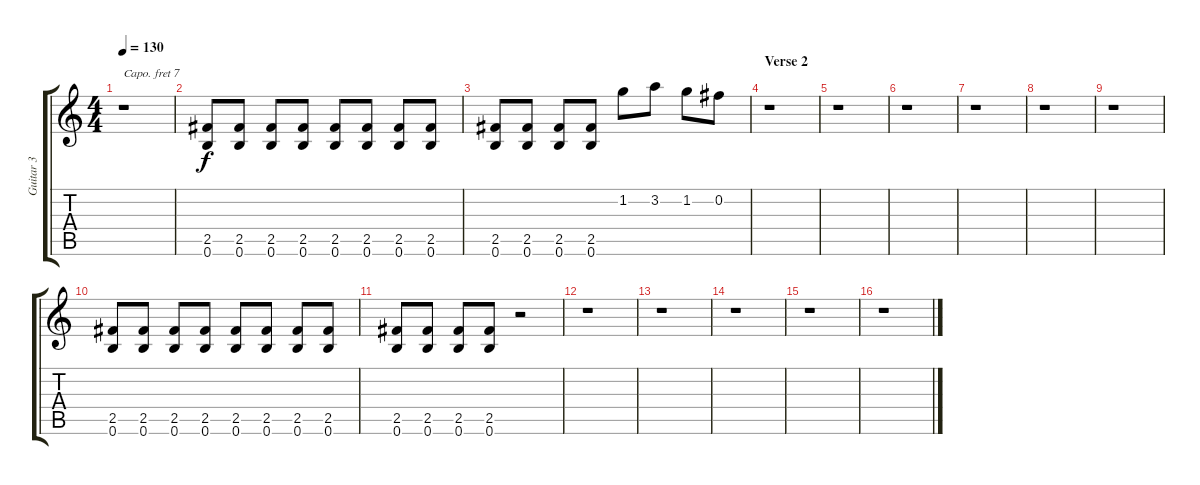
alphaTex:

\track ("Guitar 3" "Guitar 3") {instrument overdrivenguitar}
\staff {score tabs}
\capo 7
\tuning (E4 B3 G3 D3 A2 E2) {hide}
\ts (4 4)
\tempo 130
\clef g2
\ks c
r.1{dy f} |
(2.5 0.6).8 (2.5 0.6).8 (2.5 0.6).8 (2.5 0.6).8 (2.5 0.6).8 (2.5 0.6).8 (2.5 0.6).8 (2.5 0.6).8 |
(2.5 0.6).8 (2.5 0.6).8 (2.5 0.6).8 (2.5 0.6).8 1.2.8 3.2.8 1.2.8 0.2.8 |
\section ("" "Verse 2")
r.1 |
r.1 |
r.1 |
r.1 |
r.1 |
r.1 |
(2.5 0.6).8 (2.5 0.6).8 (2.5 0.6).8 (2.5 0.6).8 (2.5 0.6).8 (2.5 0.6).8 (2.5 0.6).8 (2.5 0.6).8 |
(2.5 0.6).8 (2.5 0.6).8 (2.5 0.6).8 (2.5 0.6).8 r.2 |
r.1 |
r.1 |
r.1 |
r.1 |
r.1
